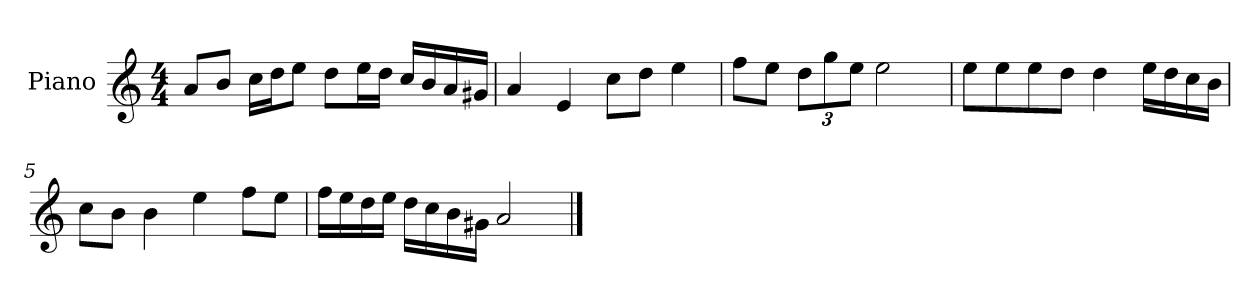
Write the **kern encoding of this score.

**kern
*part1
*staff1
*I"Piano
*I'P-no
*clefG2
*k[]
*M4/4
*MM90
=1
8a/L
8b/J
16cc\LL
16dd\J
8ee\J
8dd\L
16ee\L
16dd\JJ
16cc/LL
16b/
16a/
16g#X/JJ
=2
4a/
4e/
8cc\L
8dd\J
4ee\
=3
8ff\L
8ee\J
*Xbrackettup
12dd\L
12gg\
12ee\J
2ee\
=4
8ee\L
8ee\
8ee\
8dd\J
4dd\
16ee\LL
16dd\
16cc\
16b\JJ
=5
8cc\L
8b\J
4b\
4ee\
8ff\L
8ee\J
!!LO:LB:g=z
=6
16ff\LL
16ee\
16dd\
16ee\JJ
16dd\LL
16cc\
16b\
16g#X\JJ
2a/
==
*-
